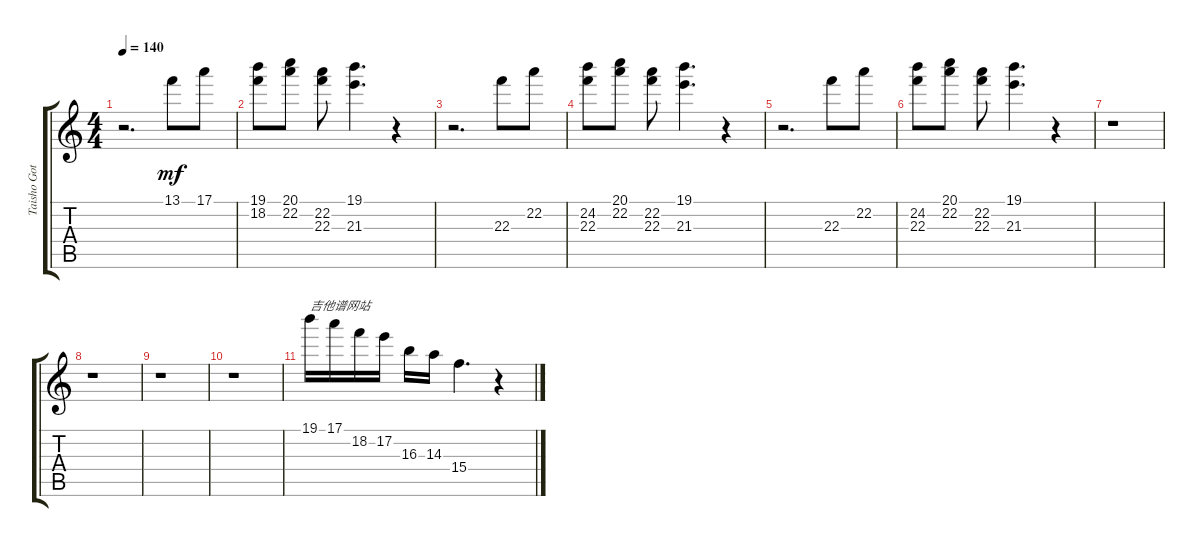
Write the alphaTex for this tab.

\track ("Taisho Goto                         " "Taisho Got") {instrument electricguitarclean}
\staff {score tabs}
\tuning (E4 B3 G3 D3 A2 E2) {hide}
\ts (4 4)
\tempo 140
\clef g2
\ks c
r.2{d dy mf} 13.1.8 17.1.8 |
(19.1 18.2).8 (20.1 22.2).8 (22.2 22.3).8 (19.1 21.3).4{d} r.4 |
r.2{d} 22.3.8 22.2.8 |
(24.2 22.3).8 (20.1 22.2).8 (22.2 22.3).8 (19.1 21.3).4{d} r.4 |
r.2{d} 22.3.8 22.2.8 |
(24.2 22.3).8 (20.1 22.2).8 (22.2 22.3).8 (19.1 21.3).4{d} r.4 |
r.1 |
r.1 |
r.1 |
r.1 |
19.1.16{txt "吉他谱网站"} 17.1.16 18.2.16 17.2.16 16.3.16 14.3.16 15.4.4{d} r.4
